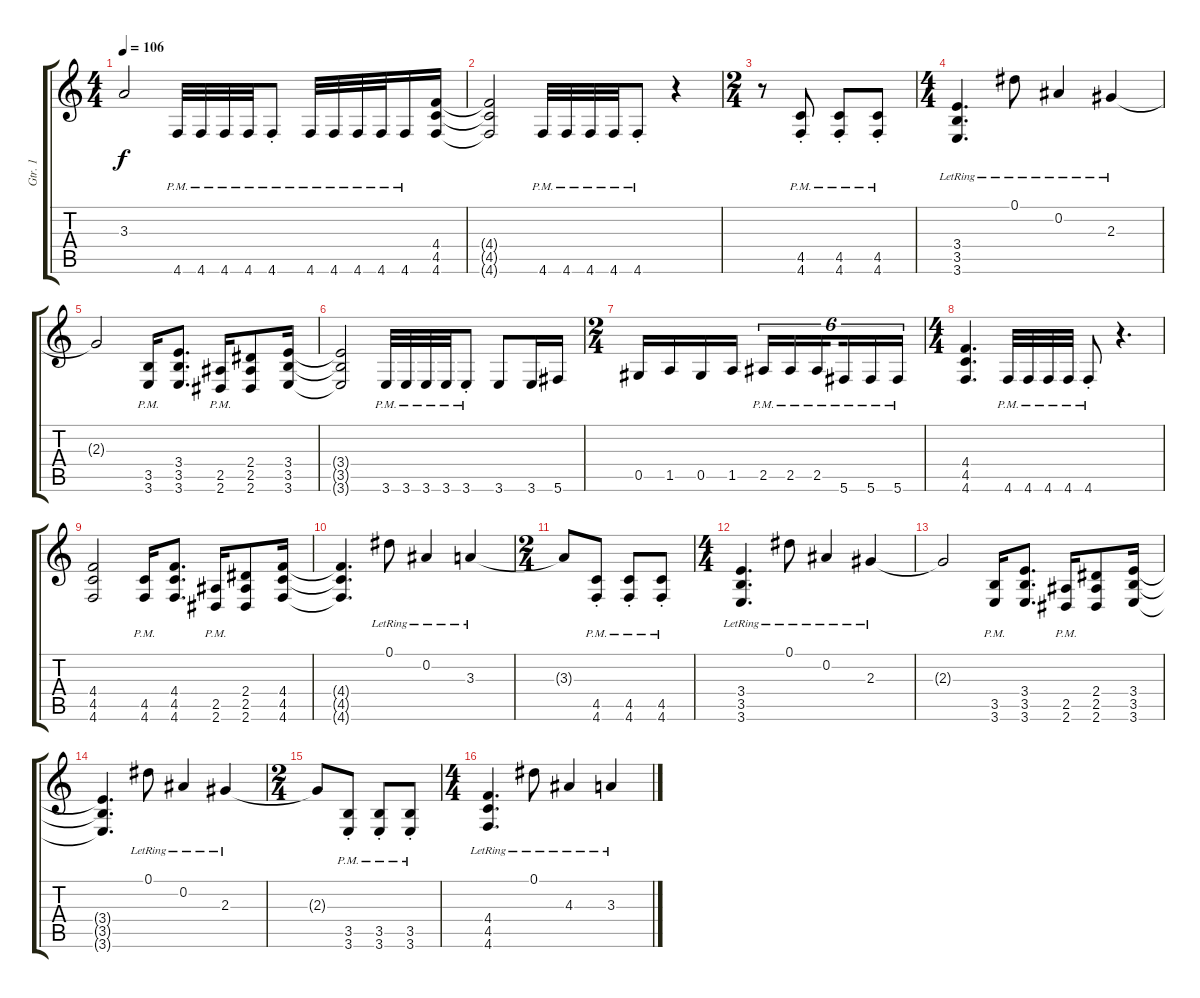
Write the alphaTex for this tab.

\track ("Gtr. 1" "Gtr. 1") {instrument overdrivenguitar}
\staff {score tabs}
\tuning (Eb4 Bb3 Gb3 Db3 Ab2 Db2) {hide}
\ts (4 4)
\tempo 106
\clef g2
\ks c
3.3{t}.2{dy f} 4.6{pm}.32 4.6{pm}.32 4.6{pm}.32 4.6{pm}.32 4.6{pm st}.8 4.6{pm}.32 4.6{pm}.32 4.6{pm}.32 4.6{pm}.32 4.6{pm}.16 (4.4 4.5 4.6).16 |
(4.4{t} 4.5{t} 4.6{t}).2 4.6{pm}.32 4.6{pm}.32 4.6{pm}.32 4.6{pm}.32 4.6{pm st}.8 r.4 |
\ts (2 4)
r.8 (4.5{pm st} 4.6{pm st}).8 (4.5{pm st} 4.6{pm st}).8 (4.5{pm st} 4.6{pm st}).8 |
\ts (4 4)
(3.4{lr} 3.5{lr} 3.6{lr}).4{d} 0.1{lr}.8 0.2{lr}.4 2.3{lr}.4 |
2.3{t}.2 (3.5{pm} 3.6{pm}).16 (3.4 3.5 3.6).8{d} (2.5{pm} 2.6{pm}).16 (2.4 2.5 2.6).8 (3.4 3.5 3.6).16 |
(3.4{t} 3.5{t} 3.6{t}).2 3.6{pm}.32 3.6{pm}.32 3.6{pm}.32 3.6{pm}.32 3.6{pm st}.8 3.6.8 3.6.16 5.6.16 |
\ts (2 4)
0.5.16 1.5.16 0.5.16 1.5.16 2.5{pm}.16{tu (6 4)} 2.5{pm}.16{tu (6 4)} 2.5{pm}.16{tu (6 4) beam splitsecondary} 5.6{pm}.16{tu (6 4)} 5.6{pm}.16{tu (6 4)} 5.6{pm}.16{tu (6 4)} |
\ts (4 4)
(4.4 4.5 4.6).4{d} 4.6{pm}.32 4.6{pm}.32 4.6{pm}.32 4.6{pm}.32 4.6{pm st}.8 r.4{d} |
(4.4 4.5 4.6).2 (4.5{pm} 4.6{pm}).16 (4.4 4.5 4.6).8{d} (2.5{pm} 2.6{pm}).16 (2.4 2.5 2.6).8 (4.4 4.5 4.6).16 |
(4.4{t} 4.5{t} 4.6{t}).4{d} 0.1{lr}.8 0.2{lr}.4 3.3{lr}.4 |
\ts (2 4)
3.3{t}.8 (4.5{pm st} 4.6{pm st}).8 (4.5{pm st} 4.6{pm st}).8 (4.5{pm st} 4.6{pm st}).8 |
\ts (4 4)
(3.4{lr} 3.5{lr} 3.6{lr}).4{d} 0.1{lr}.8 0.2{lr}.4 2.3{lr}.4 |
2.3{t}.2 (3.5{pm} 3.6{pm}).16 (3.4 3.5 3.6).8{d} (2.5{pm} 2.6{pm}).16 (2.4 2.5 2.6).8 (3.4 3.5 3.6).16 |
(3.4{t} 3.5{t} 3.6{t}).4{d} 0.1{lr}.8 0.2{lr}.4 2.3{lr}.4 |
\ts (2 4)
2.3{t}.8 (3.5{pm st} 3.6{pm st}).8 (3.5{pm st} 3.6{pm st}).8 (3.5{pm st} 3.6{pm st}).8 |
\ts (4 4)
(4.4{lr} 4.5{lr} 4.6{lr}).4{d} 0.1{lr}.8 4.3{lr}.4 3.3{lr}.4
